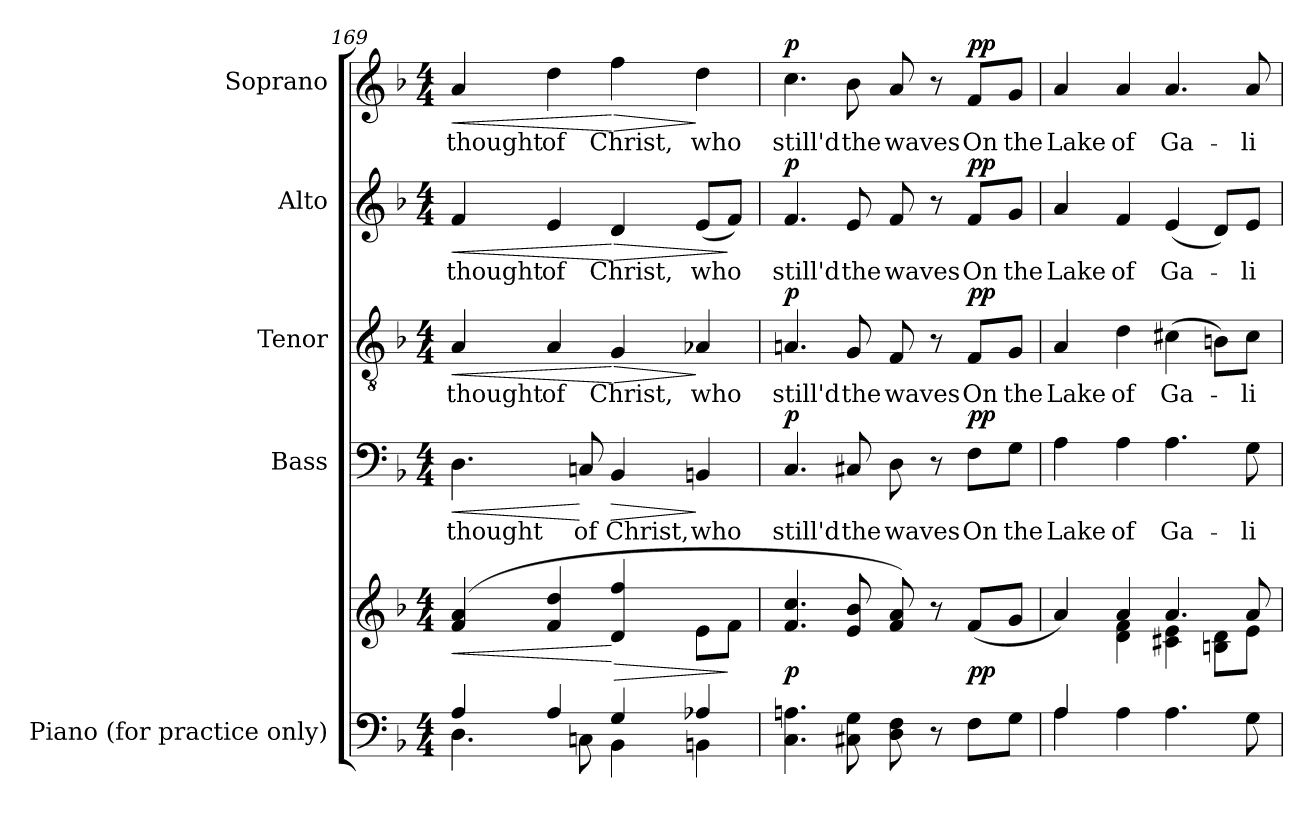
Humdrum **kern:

**kern	**kern	**dynam	**kern	**text	**dynam	**kern	**text	**dynam	**kern	**text	**dynam	**kern	**text	**dynam
*part5	*part5	*part5	*part4	*part4	*part4	*part3	*part3	*part3	*part2	*part2	*part2	*part1	*part1	*part1
*staff6	*staff5	*staff5/6	*staff4	*staff4	*staff4	*staff3	*staff3	*staff3	*staff2	*staff2	*staff2	*staff1	*staff1	*staff1
*I"Piano (for  practice only)	*	*	*I"Bass	*	*	*I"Tenor	*	*	*I"Alto	*	*	*I"Soprano	*	*
*I'Pno.	*	*	*I'B.	*	*	*I'T.	*	*	*I'A.	*	*	*I'S.	*	*
*clefF4	*clefG2	*	*clefF4	*	*	*clefGv2	*	*	*clefG2	*	*	*clefG2	*	*
*	*	*	*	*	*	*ITrd7c12	*	*	*	*	*	*	*	*
*k[b-]	*k[b-]	*	*k[b-]	*	*	*k[b-]	*	*	*k[b-]	*	*	*k[b-]	*	*
*F:	*F:	*	*F:	*	*	*F:	*	*	*F:	*	*	*F:	*	*
*M4/4	*M4/4	*	*M4/4	*	*	*M4/4	*	*	*M4/4	*	*	*M4/4	*	*
=169	=169	=169	=169	=169	=169	=169	=169	=169	=169	=169	=169	=169	=169	=169
*^	*	*	*	*	*	*	*	*	*	*	*	*	*	*
!	!	!	!LO:HP:b	!	!	!	!	!	!	!	!	!	!	!	!
!	!	!	!	!	!LO:LY:b:color=#000000	!LO:HP:b	!	!	!	!	!	!	!	!	!
!	!	!	!	!	!	!	!	!LO:LY:b:color=#000000	!LO:HP:b	!	!	!	!	!	!
!	!	!	!	!	!	!	!	!	!	!	!LO:LY:b:color=#000000	!LO:HP:b	!	!	!
!	!	!	!	!	!	!	!	!	!	!	!	!	!	!LO:LY:b:color=#000000	!LO:HP:b
4Ai/	4.Di\	(4fi/ 4ai	<	4.Di\	thought	<	4AAi/	thought	<	4fi/	thought	<	4ai/	thought	<
!	!	!	!	!	!	!	!	!LO:LY:b:color=#000000	!	!	!	!	!	!	!
!	!	!	!	!	!	!	!	!	!	!	!LO:LY:b:color=#000000	!	!	!	!
!	!	!	!	!	!	!	!	!	!	!	!	!	!	!LO:LY:b:color=#000000	!
4Ai/	.	4fi/ 4ddi	.	.	.	.	4AAi/	of	.	4ei/	of	.	4ddi\	of	.
!	!	!	!	!	!LO:LY:b:color=#000000	!	!	!	!	!	!	!	!	!	!
.	8Cni\	.	.	8Cni/	of	[	.	.	.	.	.	.	.	.	.
!	!	!	!LO:HP:n=1:b	!	!	!	!	!	!	!	!	!	!	!	!
!	!	!	!	!	!LO:LY:b:color=#000000	!LO:HP:b	!	!	!	!	!	!	!	!	!
!	!	!	!	!	!	!	!	!LO:LY:b:color=#000000	!LO:HP:n=1:b	!	!	!	!	!	!
!	!	!	!	!	!	!	!	!	!	!	!LO:LY:b:color=#000000	!LO:HP:n=1:b	!	!	!
!	!	!	!	!	!	!	!	!	!	!	!	!	!	!LO:LY:b:color=#000000	!LO:HP:n=1:b
4Gi/	4BB-i\	4di/ 4ffi	[ >	4BB-i/	Christ,	>	4GGi/	Christ,	[ >	4di/	Christ,	[ >	4ffi\	Christ,	[ >
!	!	!	!	!	!LO:LY:b:color=#000000	!	!	!	!	!	!	!	!	!	!
!	!	!	!	!	!	!	!	!LO:LY:b:color=#000000	!	!	!	!	!	!	!
!	!	!	!	!	!	!	!	!	!	!	!LO:LY:b:color=#000000	!	!	!	!
!	!	!	!	!	!	!	!	!	!	!	!	!	!	!LO:LY:b:color=#000000	!
4A-Xi/	4BBni\	8ei\L	.	4BBni/	who	]	4AA-Xi/	who	]	(8ei/L	who	.	4ddi\	who	]
.	.	8fi\J	]	.	.	.	.	.	.	8fi/J)	.	]	.	.	.
*v	*v	*	*	*	*	*	*	*	*	*	*	*	*	*	*
=170	=170	=170	=170	=170	=170	=170	=170	=170	=170	=170	=170	=170	=170	=170
!	!	!	!	!LO:LY:b:color=#000000	!	!	!	!	!	!	!	!	!	!
!	!	!	!	!	!	!	!LO:LY:b:color=#000000	!	!	!	!	!	!	!
!	!	!	!	!	!	!	!	!	!	!LO:LY:b:color=#000000	!	!	!	!
!	!	!	!	!	!	!	!	!	!	!	!	!	!LO:LY:b:color=#000000	!
4.Ci\ 4.Ani	4.fi/ 4.cci	p	4.Ci/	still'd	p	4.AAni/	still'd	p	4.fi/	still'd	p	4.cci\	still'd	p
!	!	!	!	!LO:LY:b:color=#000000	!	!	!	!	!	!	!	!	!	!
!	!	!	!	!	!	!	!LO:LY:b:color=#000000	!	!	!	!	!	!	!
!	!	!	!	!	!	!	!	!	!	!LO:LY:b:color=#000000	!	!	!	!
!	!	!	!	!	!	!	!	!	!	!	!	!	!LO:LY:b:color=#000000	!
8C#Xi\ 8Gi	8ei/ 8b-i	.	8C#Xi/	the	.	8GGi/	the	.	8ei/	the	.	8b-i\	the	.
!	!	!	!	!LO:LY:b:color=#000000	!	!	!	!	!	!	!	!	!	!
!	!	!	!	!	!	!	!LO:LY:b:color=#000000	!	!	!	!	!	!	!
!	!	!	!	!	!	!	!	!	!	!LO:LY:b:color=#000000	!	!	!	!
!	!	!	!	!	!	!	!	!	!	!	!	!	!LO:LY:b:color=#000000	!
8Di\ 8Fi	8fi/ 8ai)	.	8Di\	waves	.	8FFi/	waves	.	8fi/	waves	.	8ai/	waves	.
8r	8r	.	8r	.	.	8r	.	.	8r	.	.	8r	.	.
!	!	!	!	!LO:LY:b:color=#000000	!	!	!	!	!	!	!	!	!	!
!	!	!	!	!	!	!	!LO:LY:b:color=#000000	!	!	!	!	!	!	!
!	!	!	!	!	!	!	!	!	!	!LO:LY:b:color=#000000	!	!	!	!
!	!	!	!	!	!	!	!	!	!	!	!	!	!LO:LY:b:color=#000000	!
8Fi\L	(8fi/L	pp	8Fi\L	On	pp	8FFi/L	On	pp	8fi/L	On	pp	8fi/L	On	pp
!	!	!	!	!LO:LY:b:color=#000000	!	!	!	!	!	!	!	!	!	!
!	!	!	!	!	!	!	!LO:LY:b:color=#000000	!	!	!	!	!	!	!
!	!	!	!	!	!	!	!	!	!	!LO:LY:b:color=#000000	!	!	!	!
!	!	!	!	!	!	!	!	!	!	!	!	!	!LO:LY:b:color=#000000	!
8Gi\J	8gi/J	.	8Gi\J	the	.	8GGi/J	the	.	8gi/J	the	.	8gi/J	the	.
!!LO:PB:g=z
=171	=171	=171	=171	=171	=171	=171	=171	=171	=171	=171	=171	=171	=171	=171
*^	*^	*	*	*	*	*	*	*	*	*	*	*	*	*
!	!	!	!	!	!	!LO:LY:b:color=#000000	!	!	!	!	!	!	!	!	!	!
!	!	!	!	!	!	!	!	!	!LO:LY:b:color=#000000	!	!	!	!	!	!	!
!	!	!	!	!	!	!	!	!	!	!	!	!LO:LY:b:color=#000000	!	!	!	!
!	!	!	!	!	!	!	!	!	!	!	!	!	!	!	!LO:LY:b:color=#000000	!
4Ai/	4Ai\	4ai/)	4ryy	.	4Ai\	Lake	.	4AAi/	Lake	.	4ai/	Lake	.	4ai/	Lake	.
!	!	!	!	!	!	!LO:LY:b:color=#000000	!	!	!	!	!	!	!	!	!	!
!	!	!	!	!	!	!	!	!	!LO:LY:b:color=#000000	!	!	!	!	!	!	!
!	!	!	!	!	!	!	!	!	!	!	!	!LO:LY:b:color=#000000	!	!	!	!
!	!	!	!	!	!	!	!	!	!	!	!	!	!	!	!LO:LY:b:color=#000000	!
2.ryy	4Ai\	4ai/	4di\ 4fi	.	4Ai\	of	.	4Di\	of	.	4fi/	of	.	4ai/	of	.
!	!	!	!	!	!	!LO:LY:b:color=#000000	!	!	!	!	!	!	!	!	!	!
!	!	!	!	!	!	!	!	!	!LO:LY:b:color=#000000	!	!	!	!	!	!	!
!	!	!	!	!	!	!	!	!	!	!	!	!LO:LY:b:color=#000000	!	!	!	!
!	!	!	!	!	!	!	!	!	!	!	!	!	!	!	!LO:LY:b:color=#000000	!
.	4.Ai\	4.ai/	4c#Xi\ 4ei	.	4.Ai\	Ga-	.	(4C#Xi\	Ga-	.	(4ei/	Ga-	.	4.ai/	Ga-	.
.	.	.	8Bni\ 8diL	.	.	.	.	8BBni\L)	.	.	8di/L)	.	.	.	.	.
!	!	!	!	!	!	!LO:LY:b:color=#000000	!	!	!	!	!	!	!	!	!	!
!	!	!	!	!	!	!	!	!	!LO:LY:b:color=#000000	!	!	!	!	!	!	!
!	!	!	!	!	!	!	!	!	!	!	!	!LO:LY:b:color=#000000	!	!	!	!
!	!	!	!	!	!	!	!	!	!	!	!	!	!	!	!LO:LY:b:color=#000000	!
.	8Gi\	8ai/	8ei\J	.	8Gi\	-li-	.	8C#i\J	-li-	.	8ei/J	-li-	.	8ai/	-li-	.
*v	*v	*	*	*	*	*	*	*	*	*	*	*	*	*	*	*
*	*v	*v	*	*	*	*	*	*	*	*	*	*	*	*	*
=	=	=	=	=	=	=	=	=	=	=	=	=	=	=
*-	*-	*-	*-	*-	*-	*-	*-	*-	*-	*-	*-	*-	*-	*-
